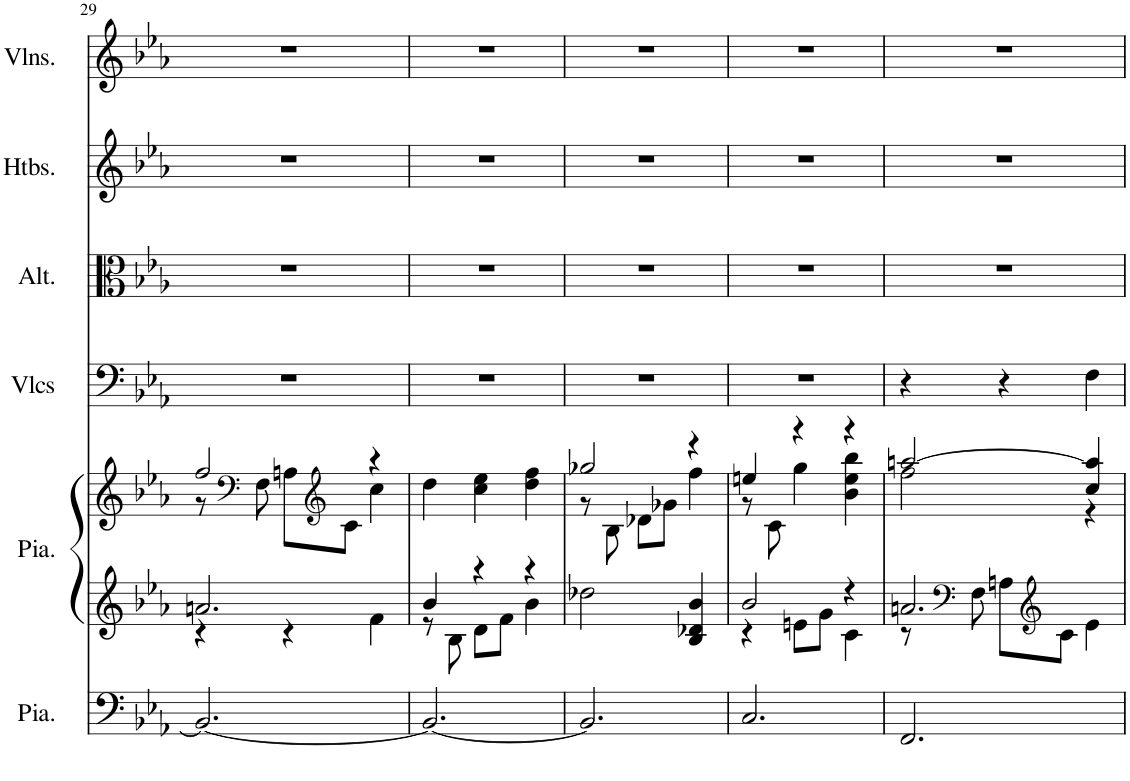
**kern	**kern	**kern	**kern	**kern	**kern	**kern
*part6	*part5	*part5	*part4	*part3	*part2	*part1
*staff7	*staff6	*staff5	*staff4	*staff3	*staff2	*staff1
*I"Piano, Pedals	*I"Piano, Organ	*	*I"Violoncelles, Bass	*I"Altos, Tenor	*I"Hautbois, Alto	*I"Violons, Soprano
*I'Pia.	*I'Pia.	*	*I'Vlcs	*I'Alt.	*I'Htbs.	*I'Vlns.
!!LO:PB:g=z
*clefF4	*clefG2	*clefG2	*clefF4	*clefC3	*clefG2	*clefG2
*k[b-e-a-]	*k[b-e-a-]	*k[b-e-a-]	*k[b-e-a-]	*k[b-e-a-]	*k[b-e-a-]	*k[b-e-a-]
*M3/4	*M3/4	*M3/4	*M3/4	*M3/4	*M3/4	*M3/4
=29	=29	=29	=29	=29	=29	=29
*	*^	*^	*	*	*	*
2.BB-/_	2.an/	4r	2ff/	8r	2.r	2.r	2.r	2.r
*	*	*	*clefF4	*	*	*	*	*
.	.	.	.	8F\	.	.	.	.
.	.	4r	.	8An\L	.	.	.	.
*	*	*	*clefG2	*	*	*	*	*
.	.	.	.	8c\J	.	.	.	.
.	.	4f\	4r	4cc\	.	.	.	.
*	*	*	*v	*v	*	*	*	*
=30	=30	=30	=30	=30	=30	=30	=30
2.BB-/_	4b-/	8r	4dd\	2.r	2.r	2.r	2.r
.	.	8B-\	.	.	.	.	.
.	4r	8d\L	4cc\ 4ee-\	.	.	.	.
.	.	8f\J	.	.	.	.	.
.	4r	4b-\	4dd\ 4ff\	.	.	.	.
*	*v	*v	*	*	*	*	*
=31	=31	=31	=31	=31	=31	=31
*	*	*^	*	*	*	*
2.BB-/]	2dd-X\	2gg-X/	8r	2.r	2.r	2.r	2.r
.	.	.	8B-\	.	.	.	.
.	.	.	8d-X\L	.	.	.	.
.	.	.	8g-X\J	.	.	.	.
.	4B-/ 4d-X/ 4b-/	4r	4ff\	.	.	.	.
=32	=32	=32	=32	=32	=32	=32	=32
*	*^	*	*	*	*	*	*
2.C/	2b-/	4r	4een/	8r	2.r	2.r	2.r	2.r
.	.	.	.	8c\	.	.	.	.
.	.	8en\L	4r	4gg\	.	.	.	.
.	.	8g\J	.	.	.	.	.	.
.	4r	4c\	4r	4b-\ 4ee\ 4bb-\	.	.	.	.
=33	=33	=33	=33	=33	=33	=33	=33	=33
2.FF/	2.an/	8r	[2aan/	2ff\	4r	2.r	2.r	2.r
*	*clefF4	*	*	*	*	*	*	*
.	.	8F\	.	.	.	.	.	.
.	.	8An\L	.	.	4r	.	.	.
*	*clefG2	*	*	*	*	*	*	*
.	.	8c\J	.	.	.	.	.	.
.	.	4e-\	4cc/ 4aa/]	4r	4F\	.	.	.
*	*v	*v	*	*	*	*	*	*
*	*	*v	*v	*	*	*	*
=	=	=	=	=	=	=
*-	*-	*-	*-	*-	*-	*-
